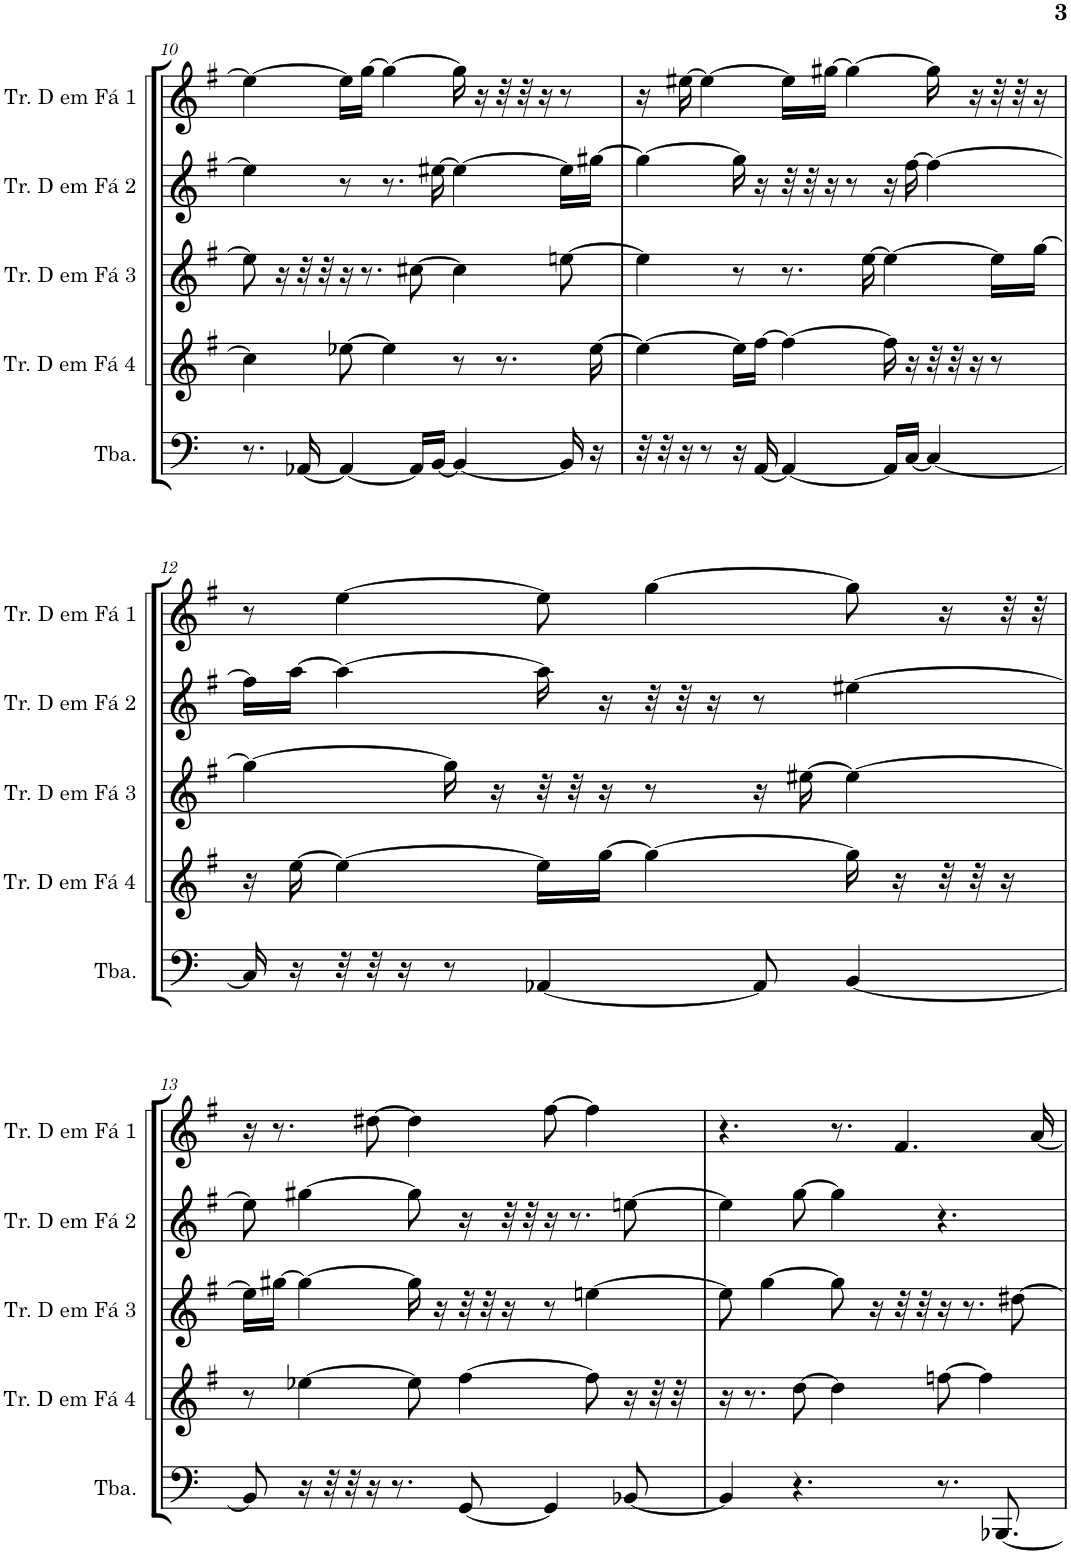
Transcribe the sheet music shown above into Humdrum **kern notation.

**kern	**kern	**kern	**kern	**kern
*part5	*part4	*part3	*part2	*part1
*staff5	*staff4	*staff3	*staff2	*staff1
*I"Tuba	*I"Trompa em Fá 4	*I"Trompa em Fá 3	*I"Trompa em Fá 2	*I"Trompa em Fá 1
*I'Tba.	*	*	*	*
!!LO:PB:g=z
*clefF4	*clefG2	*clefG2	*clefG2	*clefG2
*	*Trd4c7	*Trd4c7	*Trd4c7	*Trd4c7
*k[]	*k[f#]	*k[f#]	*k[f#]	*k[f#]
*M4/4	*M4/4	*M4/4	*M4/4	*M4/4
=10	=10	=10	=10	=10
8.r	4cc\]	8ee#\]	4ee#\]	4ee\_
.	.	16r	.	.
[16AA-X/	.	32r	.	.
.	.	32r	.	.
4AA-/_	[8ee-X\	16r	8r	16ee\LL]
.	.	8.r	.	[16gg\JJ
.	4ee-\]	.	8.r	4gg\_
16AA-/LL]	.	[8cc#X\	.	.
[16BB/JJ	.	.	[16ee#X\	.
4BB/_	8r	4cc#\]	4ee#\_	16gg\]
.	.	.	.	16r
.	8.r	.	.	32r
.	.	.	.	32r
.	.	.	.	16r
16BB/]	.	[8een\	16ee#\LL]	8r
16r	[16ee-\	.	[16gg#X\JJ	.
=11	=11	=11	=11	=11
32r	4ee-\_	4ee\]	4gg#\_	16r
32r	.	.	.	.
16r	.	.	.	[16ee#X\
8r	.	.	.	4ee#\_
16r	16ee-\LL]	8r	16gg#\]	.
[16AA/	[16ff#\JJ	.	16r	.
4AA/_	4ff#\_	8.r	32r	16ee#\LL]
.	.	.	32r	.
.	.	.	16r	[16gg#X\JJ
.	.	.	8r	4gg#\_
.	.	[16ee\	.	.
16AA/LL]	16ff#\]	4ee\_	16r	.
[16C/JJ	16r	.	[16ff#\	.
4C/_	32r	.	4ff#\_	16gg#\]
.	32r	.	.	.
.	16r	.	.	16r
.	8r	16ee\LL]	.	32r
.	.	.	.	32r
.	.	[16gg\JJ	.	16r
!!LO:LB:g=z
=12	=12	=12	=12	=12
16C/]	16r	4gg\_	16ff#\LL]	8r
16r	[16ee\	.	[16aa\JJ	.
32r	4ee\_	.	4aa\_	[4ee\
32r	.	.	.	.
16r	.	.	.	.
8r	.	16gg\]	.	.
.	.	16r	.	.
[4AA-X/	16ee\LL]	32r	16aa\]	8ee\]
.	.	32r	.	.
.	[16gg\JJ	16r	16r	.
.	4gg\_	8r	32r	[4gg\
.	.	.	32r	.
.	.	.	16r	.
8AA-/]	.	16r	8r	.
.	.	[16ee#X\	.	.
[4BB/	16gg\]	4ee#\_	[4ee#X\	8gg\]
.	16r	.	.	.
.	32r	.	.	16r
.	32r	.	.	.
.	16r	.	.	32r
.	.	.	.	32r
!!LO:LB:g=z
=13	=13	=13	=13	=13
8BB/]	8r	16ee#\LL]	8ee#\]	16r
.	.	[16gg#X\JJ	.	8.r
16r	[4ee-X\	4gg#\_	[4gg#X\	.
32r	.	.	.	.
32r	.	.	.	.
16r	.	.	.	[8dd#X\
8.r	.	.	.	.
.	8ee-\]	16gg#\]	8gg#\]	4dd#\]
.	.	16r	.	.
[8GG/	[4ff#\	32r	16r	.
.	.	32r	.	.
.	.	16r	32r	.
.	.	.	32r	.
4GG/]	.	8r	16r	[8ff#\
.	.	.	8.r	.
.	8ff#\]	[4een\	.	4ff#\]
[8BB-X/	16r	.	[8een\	.
.	32r	.	.	.
.	32r	.	.	.
=14	=14	=14	=14	=14
4BB-/]	16r	8ee\]	4ee\]	4.r
.	8.r	.	.	.
.	.	[4gg\	.	.
4.r	[8dd\	.	[8gg\	.
.	4dd\]	8gg\]	4gg\]	8.r
.	.	16r	.	.
.	.	32r	.	4.f#/
.	.	32r	.	.
8.r	[8ffn\	16r	4.r	.
.	.	8.r	.	.
.	4ff\]	.	.	.
[8.BBB-X/	.	.	.	.
.	.	[8dd#X\	.	.
.	.	.	.	[16a/
=	=	=	=	=
*-	*-	*-	*-	*-
